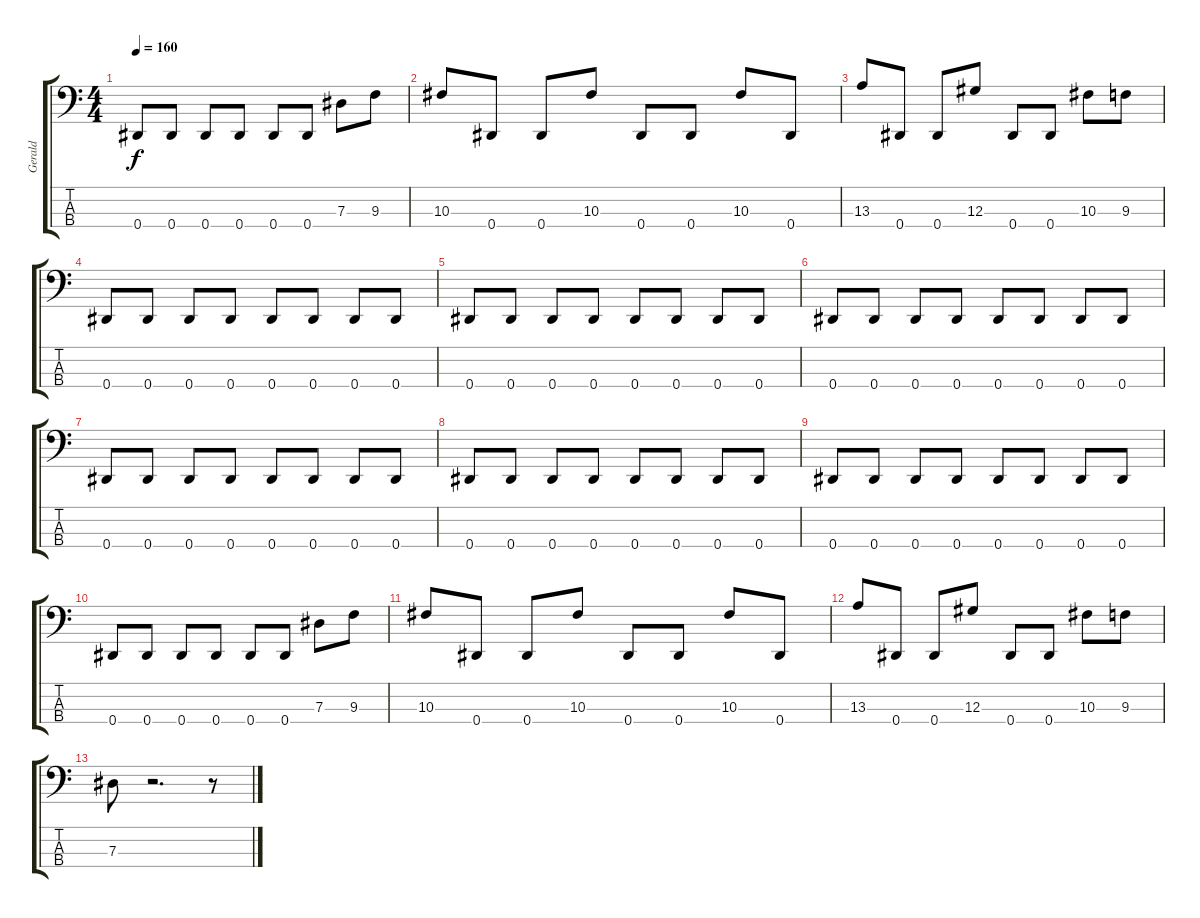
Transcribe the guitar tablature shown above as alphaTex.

\track ("Gerald" "Gerald") {instrument electricbassfinger}
\staff {score tabs}
\tuning (Gb2 Db2 Ab1 Eb1) {hide}
\ts (4 4)
\tempo 160
\clef f4
\ks c
0.4.8{dy f} 0.4.8 0.4.8 0.4.8 0.4.8 0.4.8 7.3.8 9.3.8 |
10.3.8 0.4.8 0.4.8 10.3.8 0.4.8 0.4.8 10.3.8 0.4.8 |
13.3.8 0.4.8 0.4.8 12.3.8 0.4.8 0.4.8 10.3.8 9.3.8 |
0.4.8 0.4.8 0.4.8 0.4.8 0.4.8 0.4.8 0.4.8 0.4.8 |
0.4.8 0.4.8 0.4.8 0.4.8 0.4.8 0.4.8 0.4.8 0.4.8 |
0.4.8 0.4.8 0.4.8 0.4.8 0.4.8 0.4.8 0.4.8 0.4.8 |
0.4.8 0.4.8 0.4.8 0.4.8 0.4.8 0.4.8 0.4.8 0.4.8 |
0.4.8 0.4.8 0.4.8 0.4.8 0.4.8 0.4.8 0.4.8 0.4.8 |
0.4.8 0.4.8 0.4.8 0.4.8 0.4.8 0.4.8 0.4.8 0.4.8 |
0.4.8 0.4.8 0.4.8 0.4.8 0.4.8 0.4.8 7.3.8 9.3.8 |
10.3.8 0.4.8 0.4.8 10.3.8 0.4.8 0.4.8 10.3.8 0.4.8 |
13.3.8 0.4.8 0.4.8 12.3.8 0.4.8 0.4.8 10.3.8 9.3.8 |
7.3.8 r.2{d} r.8
